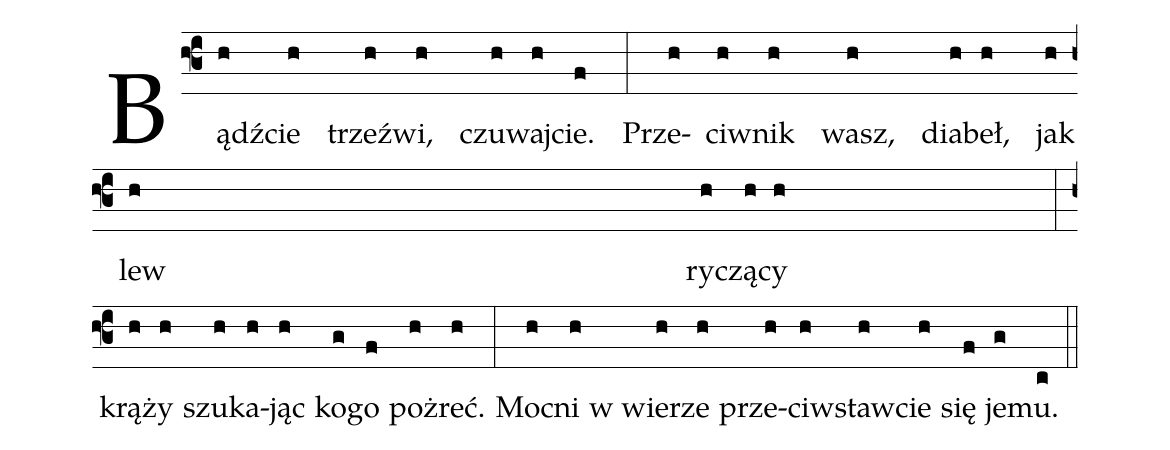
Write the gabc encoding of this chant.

%%
(f3)Bądź(h)cie(h) trzeź(h)wi,(h) czu(h)waj(h)cie.(f) (:) Prze(h)ciw(h)nik(h) wasz,(h) dia(h)beł,(h) jak(h) lew(h) ry(h)czą(h)cy(h) (:) (z) krą(h)ży(h) szu(h)ka(h)jąc(h) ko(g)go(f) po(h)żreć.(h) (:) Moc(h)ni(h) w wie(h)rze(h) prze(h)ciw(h)staw(h)cie(h) się(f) je(g)mu.(c) (::) (z)
